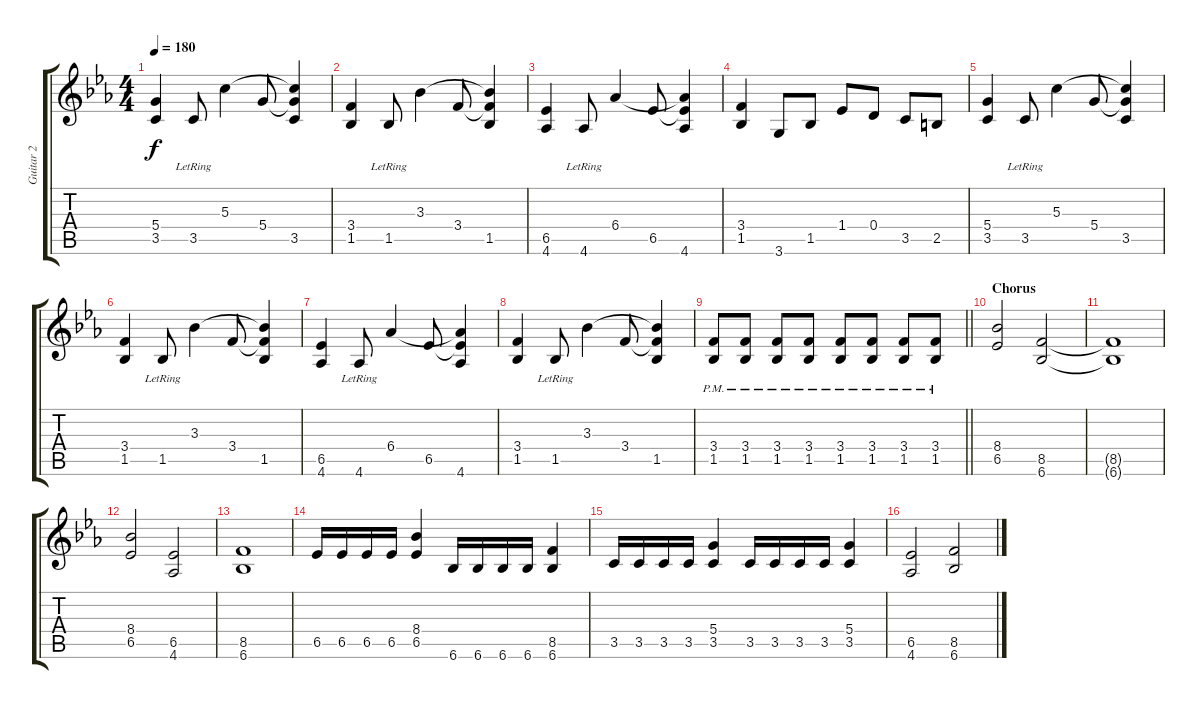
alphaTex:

\track ("Guitar 2" "Guitar 2") {instrument distortionguitar}
\staff {score tabs}
\tuning (E4 B3 G3 D3 A2 E2) {hide}
\ts (4 4)
\section ("" "")
\tempo 180
\clef g2
\ks eb
(5.4 3.5).4{dy f} 3.5{lr}.8 5.3.4 5.4.8 (5.3{t} 5.4{t} 3.5).4 |
(3.4 1.5).4 1.5{lr}.8 3.3.4 3.4.8 (3.3{t} 3.4{t} 1.5).4 |
(6.5 4.6).4 4.6{lr}.8 6.4.4 6.5.8 (6.4{t} 6.5{t} 4.6).4 |
(3.4 1.5).4 3.6.8 1.5.8 1.4.8 0.4.8 3.5.8 2.5.8 |
(5.4 3.5).4 3.5{lr}.8 5.3.4 5.4.8 (5.3{t} 5.4{t} 3.5).4 |
(3.4 1.5).4 1.5{lr}.8 3.3.4 3.4.8 (3.3{t} 3.4{t} 1.5).4 |
(6.5 4.6).4 4.6{lr}.8 6.4.4 6.5.8 (6.4{t} 6.5{t} 4.6).4 |
(3.4 1.5).4 1.5{lr}.8 3.3.4 3.4.8 (3.3{t} 3.4{t} 1.5).4 |
\barLineRight lightlight
(3.4{pm} 1.5{pm}).8 (3.4{pm} 1.5{pm}).8 (3.4{pm} 1.5{pm}).8 (3.4{pm} 1.5{pm}).8 (3.4{pm} 1.5{pm}).8 (3.4{pm} 1.5{pm}).8 (3.4{pm} 1.5{pm}).8 (3.4{pm} 1.5{pm}).8 |
\section ("" "Chorus")
(8.4 6.5).2 (8.5 6.6).2 |
(8.5{t} 6.6{t}).1 |
(8.4 6.5).2 (6.5 4.6).2 |
(8.5 6.6).1 |
6.5.16 6.5.16 6.5.16 6.5.16 (8.4 6.5).4 6.6.16 6.6.16 6.6.16 6.6.16 (8.5 6.6).4 |
3.5.16 3.5.16 3.5.16 3.5.16 (5.4 3.5).4 3.5.16 3.5.16 3.5.16 3.5.16 (5.4 3.5).4 |
(6.5 4.6).2 (8.5 6.6).2
